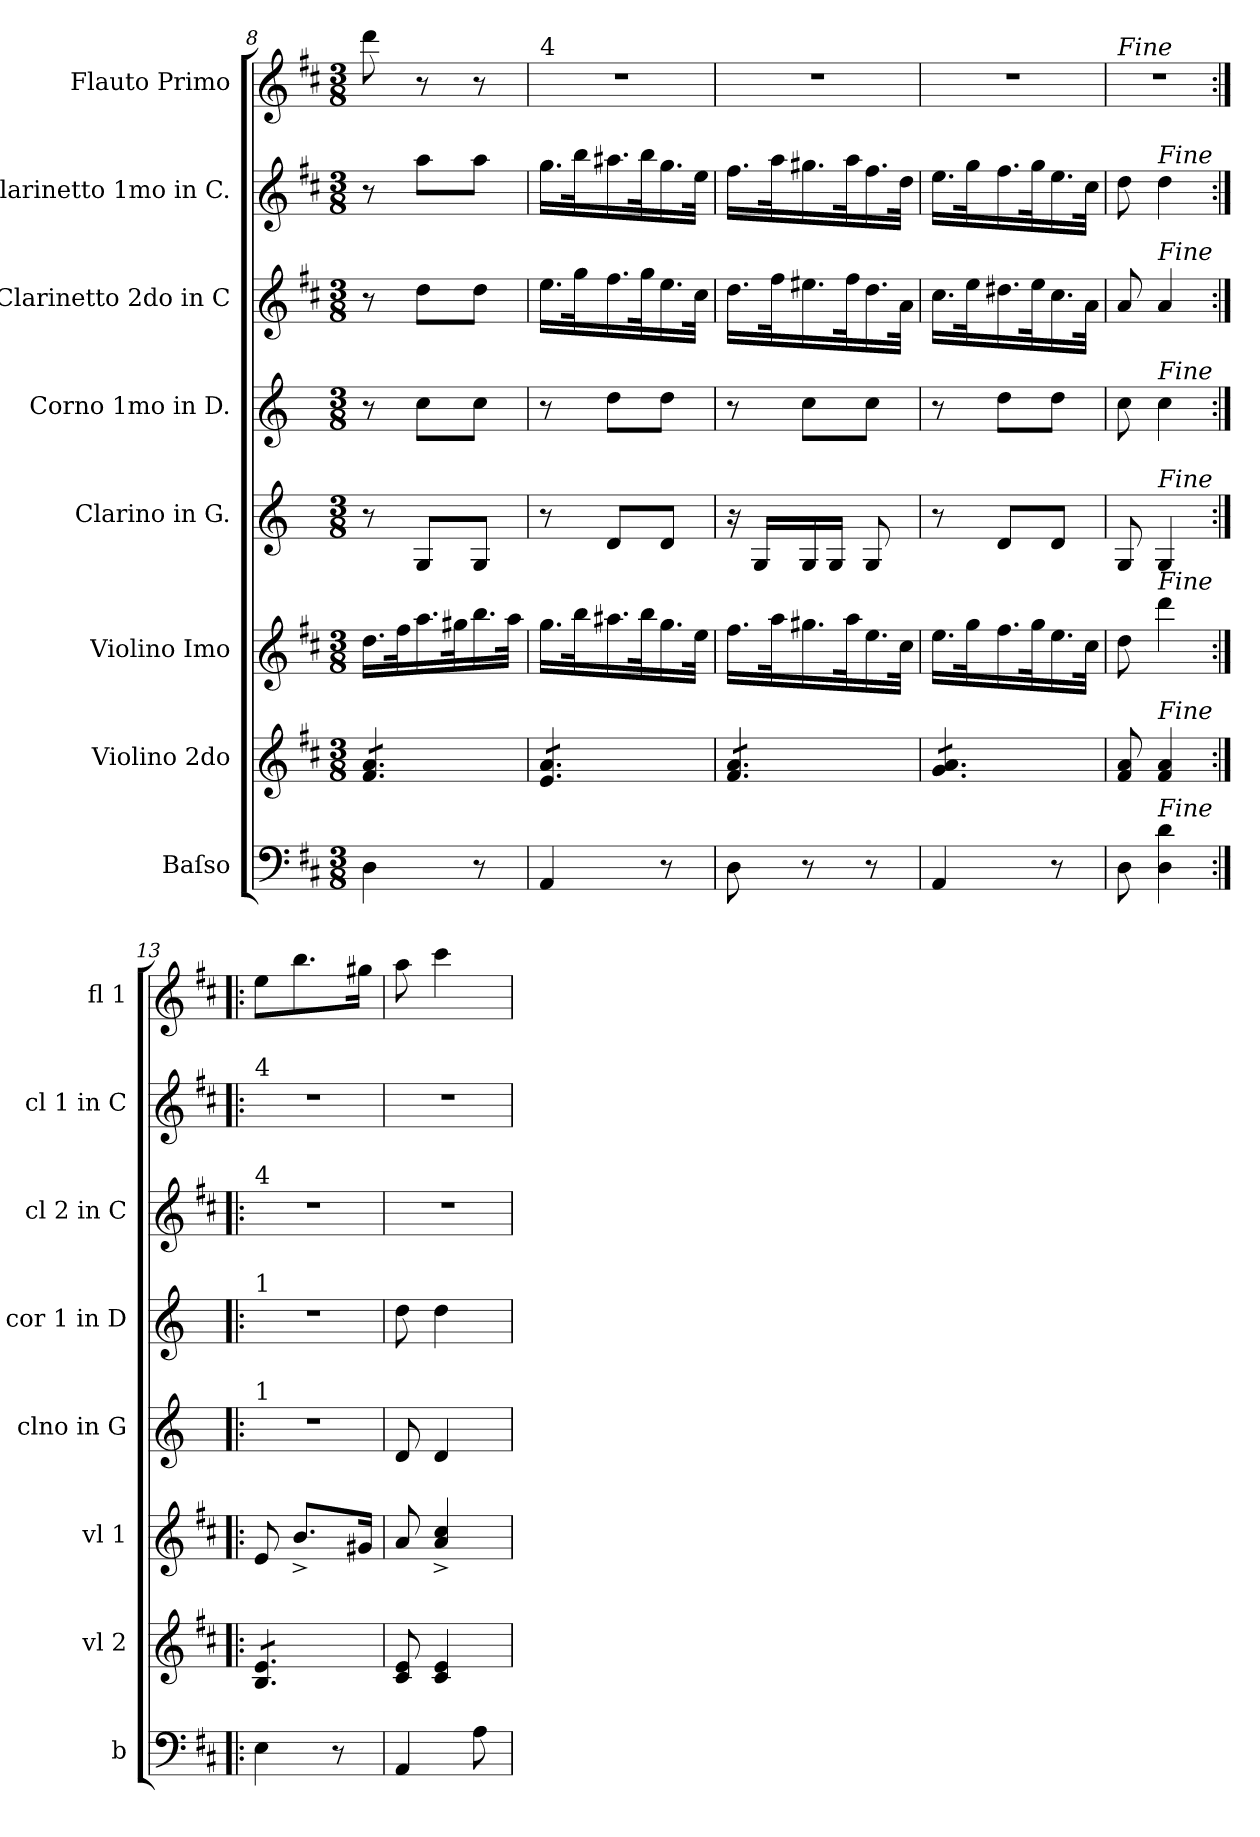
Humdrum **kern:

**kern	**kern	**kern	**kern	**kern	**kern	**kern	**kern
*part8	*part7	*part6	*part5	*part4	*part3	*part2	*part1
*staff8	*staff7	*staff6	*staff5	*staff4	*staff3	*staff2	*staff1
*I"Baſso	*I"Violino 2do	*I"Violino Imo	*I"Clarino in G.	*I"Corno 1mo in D.	*I"Clarinetto 2do in C	*I"Clarinetto 1mo in C.	*I"Flauto Primo
*I'b	*I'vl 2	*I'vl 1	*I'clno in G	*I'cor 1 in D	*I'cl 2 in C	*I'cl 1 in C	*I'fl 1
*clefF4	*clefG2	*clefG2	*clefG2	*clefG2	*clefG2	*clefG2	*clefG2
*	*	*	*ITrd3c5	*ITrd6c10	*	*	*
*k[f#c#]	*k[f#c#]	*k[f#c#]	*k[f#]	*k[f#c#]	*k[f#c#]	*k[f#c#]	*k[f#c#]
*D:	*D:	*D:	*	*D:	*D:	*D:	*D:
*M3/8	*M3/8	*M3/8	*M3/8	*M3/8	*M3/8	*M3/8	*M3/8
=8	=8	=8	=8	=8	=8	=8	=8
*	*tremolo	*	*	*	*	*	*
4D\	8f#/ 8a/L	16.dd\LL	8r	8r	8r	8r	8ddd\
.	.	32ff#\K	.	.	.	.	.
.	8f#/ 8a/	16.aa\	8D/L	8d\L	8dd\L	8aa\L	8r
.	.	32gg#X\K	.	.	.	.	.
8r	8f#/ 8a/J	16.bb\	8D/J	8d\J	8dd\J	8aa\J	8r
.	.	32aa\JJk	.	.	.	.	.
=9	=9	=9	=9	=9	=9	=9	=9
!	!	!	!	!	!	!	!LO:TX:a:t=4
4AA/	8e/ 8a/L	16.gg\LL	8r	8r	16.ee\LL	16.gg\LL	4.r
.	.	32bb\K	.	.	32gg\K	32bb\K	.
.	8e/ 8a/	16.aa#X\	8A/L	8e\L	16.ff#\	16.aa#X\	.
.	.	32bb\K	.	.	32gg\K	32bb\K	.
8r	8e/ 8a/J	16.gg\	8A/J	8e\J	16.ee\	16.gg\	.
.	.	32ee\JJk	.	.	32cc#\JJk	32ee\JJk	.
=10	=10	=10	=10	=10	=10	=10	=10
8D\	8f#/ 8a/L	16.ff#\LL	16r	8r	16.dd\LL	16.ff#\LL	4.r
.	.	.	16D/LL	.	.	.	.
.	.	32aa\K	.	.	32ff#\K	32aa\K	.
8r	8f#/ 8a/	16.gg#X\	16D/	8d\L	16.ee#X\	16.gg#X\	.
.	.	.	16D/JJ	.	.	.	.
.	.	32aa\K	.	.	32ff#\K	32aa\K	.
8r	8f#/ 8a/J	16.ee\	8D/	8d\J	16.dd\	16.ff#\	.
.	.	32cc#\JJk	.	.	32a\JJk	32dd\JJk	.
=11	=11	=11	=11	=11	=11	=11	=11
4AA/	8g/ 8a/L	16.ee\LL	8r	8r	16.cc#\LL	16.ee\LL	4.r
.	.	32gg\K	.	.	32ee\K	32gg\K	.
.	8g/ 8a/	16.ff#\	8A/L	8e\L	16.dd#X\	16.ff#\	.
.	.	32gg\K	.	.	32ee\K	32gg\K	.
8r	8g/ 8a/J	16.ee\	8A/J	8e\J	16.cc#\	16.ee\	.
*	*Xtremolo	*	*	*	*	*	*
.	.	32cc#\JJk	.	.	32a\JJk	32cc#\JJk	.
=12	=12	=12	=12	=12	=12	=12	=12
!	!	!	!	!	!	!	!LO:TX:a:i:t=Fine
8D\	8f#/ 8a/	8dd\	8D/	8d\	8a/	8dd\	4.r
!	!	!	!	!	!	!LO:TX:a:i:t=Fine	!
!	!	!	!	!	!LO:TX:a:i:t=Fine	!	!
!	!	!	!	!LO:TX:a:i:t=Fine	!	!	!
!	!	!	!LO:TX:a:i:t=Fine	!	!	!	!
!	!	!LO:TX:a:i:t=Fine	!	!	!	!	!
!	!LO:TX:a:i:t=Fine	!	!	!	!	!	!
!LO:TX:a:i:t=Fine	!	!	!	!	!	!	!
4D\ 4d\	4f#/ 4a/	4ddd\	4D/	4d\	4a/	4dd\	.
=13:|!|:	=13:|!|:	=13:|!|:	=13:|!|:	=13:|!|:	=13:|!|:	=13:|!|:	=13:|!|:
!	!	!	!	!	!	!LO:TX:a:t=4	!
!	!	!	!	!	!LO:TX:a:t=4	!	!
!	!	!	!	!LO:TX:a:t=1	!	!	!
!	!	!	!LO:TX:a:t=1	!	!	!	!
*	*tremolo	*	*	*	*	*	*
4E\	8B/ 8e/L	8e/	4.r	4.r	4.r	4.r	8ee\L
.	8B/ 8e/	8.b^/L	.	.	.	.	8.bb\
8r	8B/ 8e/J	.	.	.	.	.	.
*	*Xtremolo	*	*	*	*	*	*
.	.	16g#X/Jk	.	.	.	.	16gg#X\Jk
=14	=14	=14	=14	=14	=14	=14	=14
4AA/	8c#/ 8e/	8a/	8A/	8e\	4.r	4.r	8aa\
.	4c#/ 4e/	4a^/ 4cc#^/	4A/	4e\	.	.	4ccc#\
8A\	.	.	.	.	.	.	.
=	=	=	=	=	=	=	=
*-	*-	*-	*-	*-	*-	*-	*-
